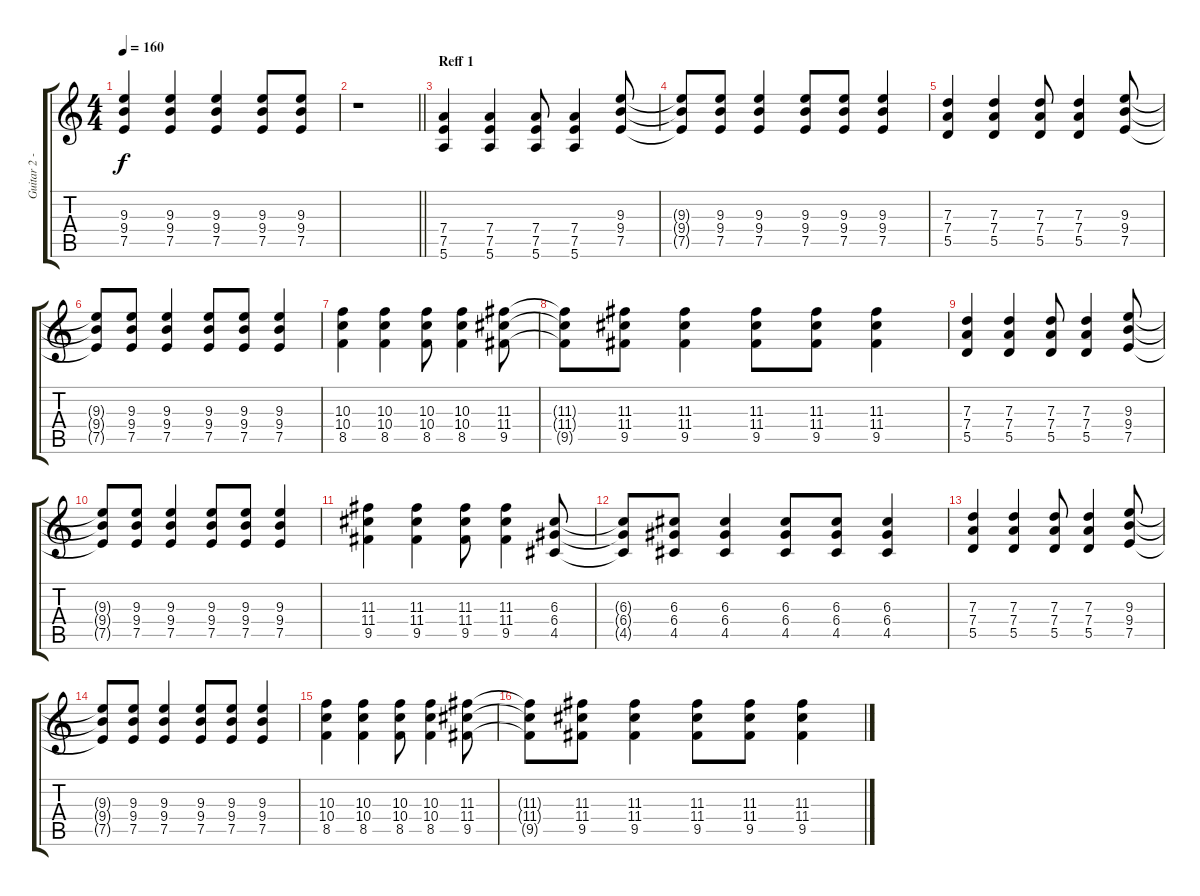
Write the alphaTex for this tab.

\track ("Guitar 2 - Raka" "Guitar 2 -") {instrument overdrivenguitar}
\staff {score tabs}
\tuning (E4 B3 G3 D3 A2 E2) {hide}
\ts (4 4)
\tempo 160
\clef g2
\ks c
(9.3 9.4 7.5).4{dy f} (9.3 9.4 7.5).4 (9.3 9.4 7.5).4 (9.3 9.4 7.5).8 (9.3 9.4 7.5).8 |
\barLineRight lightlight
r.1 |
\section ("" "Reff 1")
(7.4 7.5 5.6).4 (7.4 7.5 5.6).4 (7.4 7.5 5.6).8 (7.4 7.5 5.6).4 (9.3 9.4 7.5).8 |
(9.3{t} 9.4{t} 7.5{t}).8 (9.3 9.4 7.5).8 (9.3 9.4 7.5).4 (9.3 9.4 7.5).8 (9.3 9.4 7.5).8 (9.3 9.4 7.5).4 |
(7.3 7.4 5.5).4 (7.3 7.4 5.5).4 (7.3 7.4 5.5).8 (7.3 7.4 5.5).4 (9.3 9.4 7.5).8 |
(9.3{t} 9.4{t} 7.5{t}).8 (9.3 9.4 7.5).8 (9.3 9.4 7.5).4 (9.3 9.4 7.5).8 (9.3 9.4 7.5).8 (9.3 9.4 7.5).4 |
(10.3 10.4 8.5).4 (10.3 10.4 8.5).4 (10.3 10.4 8.5).8 (10.3 10.4 8.5).4 (11.3 11.4 9.5).8 |
(11.3{t} 11.4{t} 9.5{t}).8 (11.3 11.4 9.5).8 (11.3 11.4 9.5).4 (11.3 11.4 9.5).8 (11.3 11.4 9.5).8 (11.3 11.4 9.5).4 |
(7.3 7.4 5.5).4 (7.3 7.4 5.5).4 (7.3 7.4 5.5).8 (7.3 7.4 5.5).4 (9.3 9.4 7.5).8 |
(9.3{t} 9.4{t} 7.5{t}).8 (9.3 9.4 7.5).8 (9.3 9.4 7.5).4 (9.3 9.4 7.5).8 (9.3 9.4 7.5).8 (9.3 9.4 7.5).4 |
(11.3 11.4 9.5).4 (11.3 11.4 9.5).4 (11.3 11.4 9.5).8 (11.3 11.4 9.5).4 (6.3 6.4 4.5).8 |
(6.3{t} 6.4{t} 4.5{t}).8 (6.3 6.4 4.5).8 (6.3 6.4 4.5).4 (6.3 6.4 4.5).8 (6.3 6.4 4.5).8 (6.3 6.4 4.5).4 |
(7.3 7.4 5.5).4 (7.3 7.4 5.5).4 (7.3 7.4 5.5).8 (7.3 7.4 5.5).4 (9.3 9.4 7.5).8 |
(9.3{t} 9.4{t} 7.5{t}).8 (9.3 9.4 7.5).8 (9.3 9.4 7.5).4 (9.3 9.4 7.5).8 (9.3 9.4 7.5).8 (9.3 9.4 7.5).4 |
(10.3 10.4 8.5).4 (10.3 10.4 8.5).4 (10.3 10.4 8.5).8 (10.3 10.4 8.5).4 (11.3 11.4 9.5).8 |
(11.3{t} 11.4{t} 9.5{t}).8 (11.3 11.4 9.5).8 (11.3 11.4 9.5).4 (11.3 11.4 9.5).8 (11.3 11.4 9.5).8 (11.3 11.4 9.5).4
